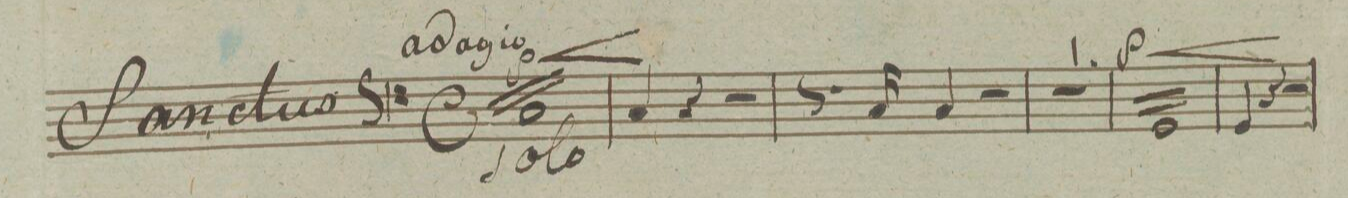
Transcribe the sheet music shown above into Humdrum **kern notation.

**kern	**dynam
*I"3. Timpano. C. G. F.	*
*clefF4	*
*k[]	*
*met(c)	*
*M4/4	*
*tremolo	*
16C/LL	p <
16C/	.
16C/	.
16C/	.
16C/	.
16C/	.
16C/	.
16C/	.
16C/	.
16C/	.
16C/	.
16C/	.
16C/	.
16C/	.
16C/	.
16C/JJ	.
=2	=2
4C/	.
4r	[
2r	.
=3	=3
8.r	.
16C/	.
4C/	.
2r	.
=4	=4
1r	.
=5	=5
16GG/LL	p <
16GG/	.
16GG/	.
16GG/	.
16GG/	.
16GG/	.
16GG/	.
16GG/	.
16GG/	.
16GG/	.
16GG/	.
16GG/	.
16GG/	.
16GG/	.
16GG/	.
16GG/JJ	.
=6	=6
4GG/	.
4r	[
2r	.
=7	=7
*-	*-
